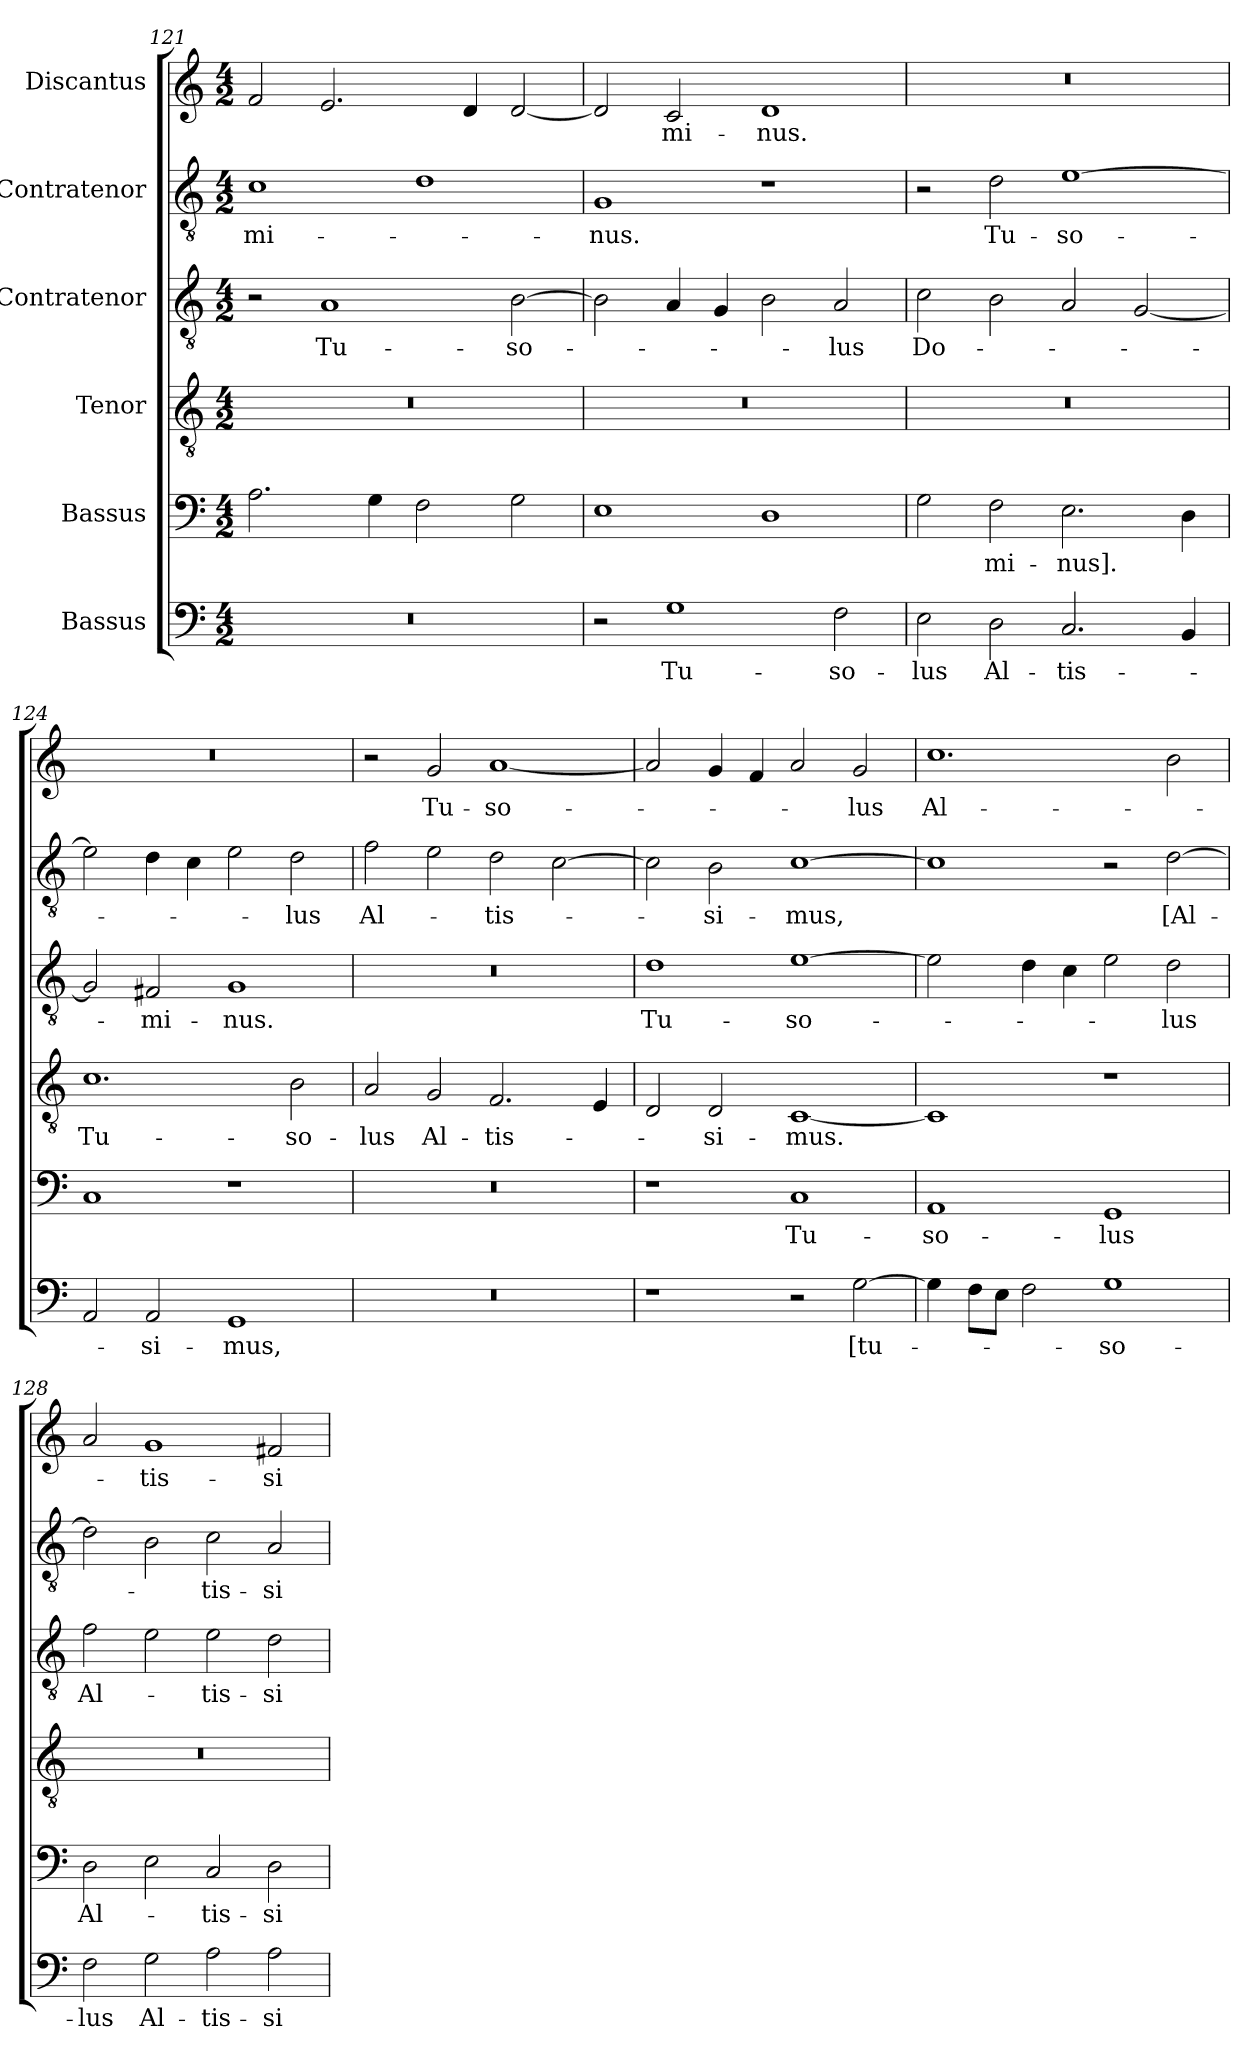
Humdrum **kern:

**kern	**text	**kern	**text	**kern	**text	**kern	**text	**kern	**text	**kern	**text
*part6	*part6	*part5	*part5	*part4	*part4	*part3	*part3	*part2	*part2	*part1	*part1
*staff6	*staff6	*staff5	*staff5	*staff4	*staff4	*staff3	*staff3	*staff2	*staff2	*staff1	*staff1
*I"Bassus	*	*I"Bassus	*	*I"Tenor	*	*I"Contratenor	*	*I"Contratenor	*	*I"Discantus	*
*clefF4	*	*clefF4	*	*clefGv2	*	*clefGv2	*	*clefGv2	*	*clefG2	*
*k[]	*	*k[]	*	*k[]	*	*k[]	*	*k[]	*	*k[]	*
*M4/2	*	*M4/2	*	*M4/2	*	*M4/2	*	*M4/2	*	*M4/2	*
=121	=121	=121	=121	=121	=121	=121	=121	=121	=121	=121	=121
0r	.	2.A\	.	0r	.	2r	.	1c\	-mi-	2f/	.
.	.	.	.	.	.	1A/	Tu-	.	.	2.e/	.
.	.	4G\	.	.	.	.	.	.	.	.	.
.	.	2F\	.	.	.	.	.	1d\	.	.	.
.	.	.	.	.	.	.	.	.	.	4d/	.
.	.	2G\	.	.	.	[2B\	so-	.	.	[2d/	.
=122	=122	=122	=122	=122	=122	=122	=122	=122	=122	=122	=122
2r	.	1E\	.	0r	.	2B\]	.	1G/	-nus.	2d/]	.
1G\	Tu-	.	.	.	.	4A/	.	.	.	2c/	-mi-
.	.	.	.	.	.	4G/	.	.	.	.	.
.	.	1D\	.	.	.	2B\	.	1r	.	1d/	-nus.
2F\	so-	.	.	.	.	2A/	-lus	.	.	.	.
=123	=123	=123	=123	=123	=123	=123	=123	=123	=123	=123	=123
2E\	-lus	2G\	.	0r	.	2c\	Do-	2r	.	0r	.
2D\	Al-	2F\	-mi-	.	.	2B\	.	2d\	Tu-	.	.
2.C/	-tis-	2.E\	-nus].	.	.	2A/	.	[1e\	so-	.	.
.	.	.	.	.	.	[2G/	.	.	.	.	.
4BB/	.	4D\	.	.	.	.	.	.	.	.	.
=124	=124	=124	=124	=124	=124	=124	=124	=124	=124	=124	=124
2AA/	.	1C/	.	1.c\	Tu-	2G/]	.	2e\]	.	0r	.
2AA/	-si-	.	.	.	.	2F#X/	-mi-	4d\	.	.	.
.	.	.	.	.	.	.	.	4c\	.	.	.
1GG/	-mus,	1r	.	.	.	1G/	-nus.	2e\	.	.	.
.	.	.	.	2B\	-so-	.	.	2d\	-lus	.	.
=125	=125	=125	=125	=125	=125	=125	=125	=125	=125	=125	=125
0r	.	0r	.	2A/	-lus	0r	.	2f\	Al-	2r	.
.	.	.	.	2G/	Al-	.	.	2e\	.	2g/	Tu-
.	.	.	.	2.F/	-tis-	.	.	2d\	-tis-	[1a/	so-
.	.	.	.	.	.	.	.	[2c\	.	.	.
.	.	.	.	4E/	.	.	.	.	.	.	.
=126	=126	=126	=126	=126	=126	=126	=126	=126	=126	=126	=126
1r	.	1r	.	2D/	.	1d\	Tu-	2c\]	.	2a/]	.
.	.	.	.	2D/	-si-	.	.	2B\	-si-	4g/	.
.	.	.	.	.	.	.	.	.	.	4f/	.
2r	.	1C/	Tu-	[1C/	-mus.	[1e\	so-	[1c\	-mus,	2a/	.
[2G\	[tu-	.	.	.	.	.	.	.	.	2g/	-lus
=127	=127	=127	=127	=127	=127	=127	=127	=127	=127	=127	=127
4G\]	.	1AA/	so-	1C/]	.	2e\]	.	1c\]	.	1.cc\	Al-
8F\L	.	.	.	.	.	.	.	.	.	.	.
8E\J	.	.	.	.	.	.	.	.	.	.	.
2F\	.	.	.	.	.	4d\	.	.	.	.	.
.	.	.	.	.	.	4c\	.	.	.	.	.
1G\	so-	1GG/	-lus	1r	.	2e\	.	2r	.	.	.
.	.	.	.	.	.	2d\	-lus	[2d\	[Al-	2b\	.
=128	=128	=128	=128	=128	=128	=128	=128	=128	=128	=128	=128
2F\	-lus	2D\	Al-	0r	.	2f\	Al-	2d\]	.	2a/	.
2G\	Al-	2E\	.	.	.	2e\	.	2B\	.	1g/	-tis-
2A\	-tis-	2C/	-tis-	.	.	2e\	-tis-	2c\	-tis-	.	.
2A\	-si-	2D\	-si-	.	.	2d\	-si-	2A/	-si-	2f#X/	-si-
=	=	=	=	=	=	=	=	=	=	=	=
*-	*-	*-	*-	*-	*-	*-	*-	*-	*-	*-	*-
